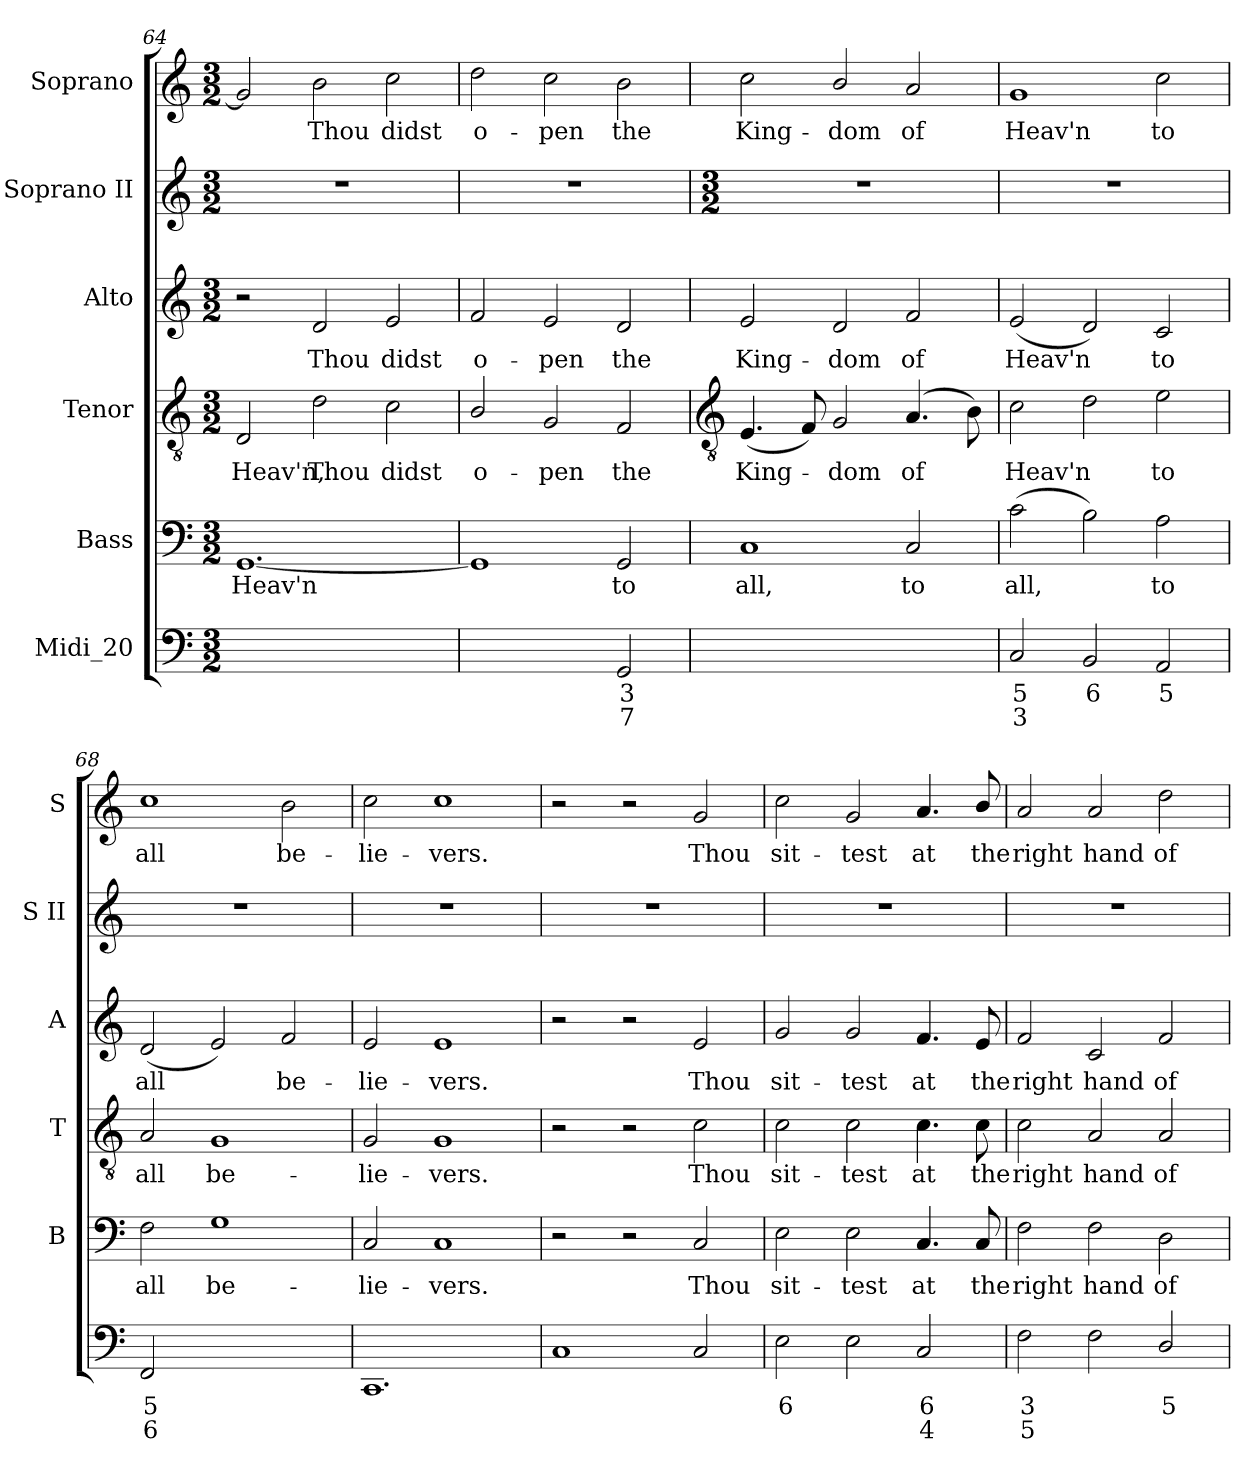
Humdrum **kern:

**kern	**text	**text	**kern	**text	**kern	**text	**kern	**text	**kern	**kern	**text
*part6	*part6	*part6	*part5	*part5	*part4	*part4	*part3	*part3	*part2	*part1	*part1
*staff6	*staff6	*staff6	*staff5	*staff5	*staff4	*staff4	*staff3	*staff3	*staff2	*staff1	*staff1
*I"Midi_20	*	*	*I"Bass	*	*I"Tenor	*	*I"Alto	*	*I"Soprano II	*I"Soprano	*
*	*	*	*I'B	*	*I'T	*	*I'A	*	*I'S II	*I'S	*
*clefF4	*	*	*clefF4	*	*clefGv2	*	*clefG2	*	*clefG2	*clefG2	*
*k[]	*	*	*k[]	*	*k[]	*	*k[]	*	*k[]	*k[]	*
*C:	*	*	*C:	*	*C:	*	*C:	*	*C:	*C:	*
*M3/2	*	*	*M3/2	*	*M3/2	*	*M3/2	*	*M3/2	*M3/2	*
=64	=64	=64	=64	=64	=64	=64	=64	=64	=64	=64	=64
!	!LO:LY:b	!LO:LY:b	!	!LO:LY:b	!	!LO:LY:b	!	!	!	!	!
[2GGyy	3	5	[1.GG	Heav'n	2D	Heav'n,	2r	.	1.r	2g]	.
!	!LO:LY:b	!LO:LY:b	!	!	!	!LO:LY:b	!	!LO:LY:b	!	!	!LO:LY:b
2GGyy_	4	6	.	.	2d	Thou	2d	Thou	.	2b	Thou
!	!	!	!	!	!	!LO:LY:b	!	!LO:LY:b	!	!	!LO:LY:b
2GGyy_	.	.	.	.	2c	didst	2e	didst	.	2cc	didst
=65	=65	=65	=65	=65	=65	=65	=65	=65	=65	=65	=65
!	!LO:LY:b	!	!	!	!	!LO:LY:b	!	!LO:LY:b	!	!	!LO:LY:b
2GGyy_	7	.	1GG]	.	2B/	o-	2f	o-	1.r	2dd	o-
!	!LO:LY:b	!LO:LY:b	!	!	!	!LO:LY:b	!	!LO:LY:b	!	!	!LO:LY:b
2GGyy]	4	6	.	.	2G	-pen	2e	-pen	.	2cc	-pen
!	!LO:LY:b	!LO:LY:b	!	!LO:LY:b	!	!LO:LY:b	!	!LO:LY:b	!	!	!LO:LY:b
2GG	3	7	2GG	to	2F	the	2d	the	.	2b	the
!!LO:LB:g=z
=66	=66	=66	=66	=66	=66	=66	=66	=66	=66	=66	=66
*	*	*	*	*	*clefGv2	*	*	*	*	*	*
*	*	*	*	*	*	*	*	*	*M3/2	*	*
!	!LO:LY:b	!LO:LY:b	!	!LO:LY:b	!	!LO:LY:b	!	!LO:LY:b	!	!	!LO:LY:b
[2Cyy	8	3	1C	all,	(<4.E	King-	2e	King-	1.r	2cc	King-
.	.	.	.	.	8F)	.	.	.	.	.	.
!	!LO:LY:b	!LO:LY:b	!	!	!	!LO:LY:b	!	!LO:LY:b	!	!	!LO:LY:b
2Cyy_	7	2	.	.	2G	dom	2d	-dom	.	2b/	-dom
!	!LO:LY:b	!LO:LY:b	!	!LO:LY:b	!	!LO:LY:b	!	!LO:LY:b	!	!	!LO:LY:b
2Cyy]	6	4	2C	to	(<4.A	of	2f	of	.	2a	of
.	.	.	.	.	8B)	.	.	.	.	.	.
=67	=67	=67	=67	=67	=67	=67	=67	=67	=67	=67	=67
!	!LO:LY:b	!LO:LY:b	!	!LO:LY:b	!	!LO:LY:b	!	!LO:LY:b	!	!	!LO:LY:b
2C	5	3	(>2c	all,	2c	Heav'n	(<2e	Heav'n	1.r	1g	Heav'n
!	!LO:LY:b	!	!	!	!	!	!	!	!	!	!
2BB	6	.	2B)	.	2d	.	2d)	.	.	.	.
!	!LO:LY:b	!	!	!LO:LY:b	!	!LO:LY:b	!	!LO:LY:b	!	!	!LO:LY:b
2AA	5	.	2A	to	2e	to	2c	to	.	2cc	to
=68	=68	=68	=68	=68	=68	=68	=68	=68	=68	=68	=68
!	!LO:LY:b	!LO:LY:b	!	!LO:LY:b	!	!LO:LY:b	!	!LO:LY:b	!	!	!LO:LY:b
2FF	5	6	2F	all	2A	all	(<2d	all	1.r	1cc	all
!	!LO:LY:b	!LO:LY:b	!	!LO:LY:b	!	!LO:LY:b	!	!	!	!	!
[2GGyy	4	6	1G	be-	1G	be-	2e)	.	.	.	.
!	!LO:LY:b	!LO:LY:b	!	!	!	!	!	!LO:LY:b	!	!	!LO:LY:b
2GGyy]	3	7	.	.	.	.	2f	be-	.	2b	be-
=69	=69	=69	=69	=69	=69	=69	=69	=69	=69	=69	=69
!	!	!	!	!LO:LY:b	!	!LO:LY:b	!	!LO:LY:b	!	!	!LO:LY:b
1.CC	.	.	2C	-lie-	2G	-lie-	2e	-lie-	1.r	2cc	-lie-
!	!	!	!	!LO:LY:b	!	!LO:LY:b	!	!LO:LY:b	!	!	!LO:LY:b
.	.	.	1C	-vers.	1G	-vers.	1e	-vers.	.	1cc	-vers.
=70	=70	=70	=70	=70	=70	=70	=70	=70	=70	=70	=70
1C	.	.	2r	.	2r	.	2r	.	1.r	2r	.
.	.	.	2r	.	2r	.	2r	.	.	2r	.
!	!	!	!	!LO:LY:b	!	!LO:LY:b	!	!LO:LY:b	!	!	!LO:LY:b
2C	.	.	2C	Thou	2c	Thou	2e	Thou	.	2g	Thou
=71	=71	=71	=71	=71	=71	=71	=71	=71	=71	=71	=71
!	!LO:LY:b	!	!	!LO:LY:b	!	!LO:LY:b	!	!LO:LY:b	!	!	!LO:LY:b
2E	6	.	2E	sit-	2c	sit-	2g	sit-	1.r	2cc	sit-
!	!	!	!	!LO:LY:b	!	!LO:LY:b	!	!LO:LY:b	!	!	!LO:LY:b
2E	.	.	2E	-test	2c	-test	2g	-test	.	2g	-test
!	!LO:LY:b	!LO:LY:b	!	!LO:LY:b	!	!LO:LY:b	!	!LO:LY:b	!	!	!LO:LY:b
2C	6	4	4.C	at	4.c	at	4.f	at	.	4.a	at
!	!	!	!	!LO:LY:b	!	!LO:LY:b	!	!LO:LY:b	!	!	!LO:LY:b
.	.	.	8C	the	8c	the	8e	the	.	8b/	the
=72	=72	=72	=72	=72	=72	=72	=72	=72	=72	=72	=72
!	!LO:LY:b	!LO:LY:b	!	!LO:LY:b	!	!LO:LY:b	!	!LO:LY:b	!	!	!LO:LY:b
2F	3	5	2F	right	2c	right	2f	right	1.r	2a	right
!	!	!	!	!LO:LY:b	!	!LO:LY:b	!	!LO:LY:b	!	!	!LO:LY:b
2F	.	.	2F	hand	2A	hand	2c	hand	.	2a	hand
!	!LO:LY:b	!	!	!LO:LY:b	!	!LO:LY:b	!	!LO:LY:b	!	!	!LO:LY:b
2D/	5	.	2D	of	2A	of	2f	of	.	2dd	of
=	=	=	=	=	=	=	=	=	=	=	=
*-	*-	*-	*-	*-	*-	*-	*-	*-	*-	*-	*-
